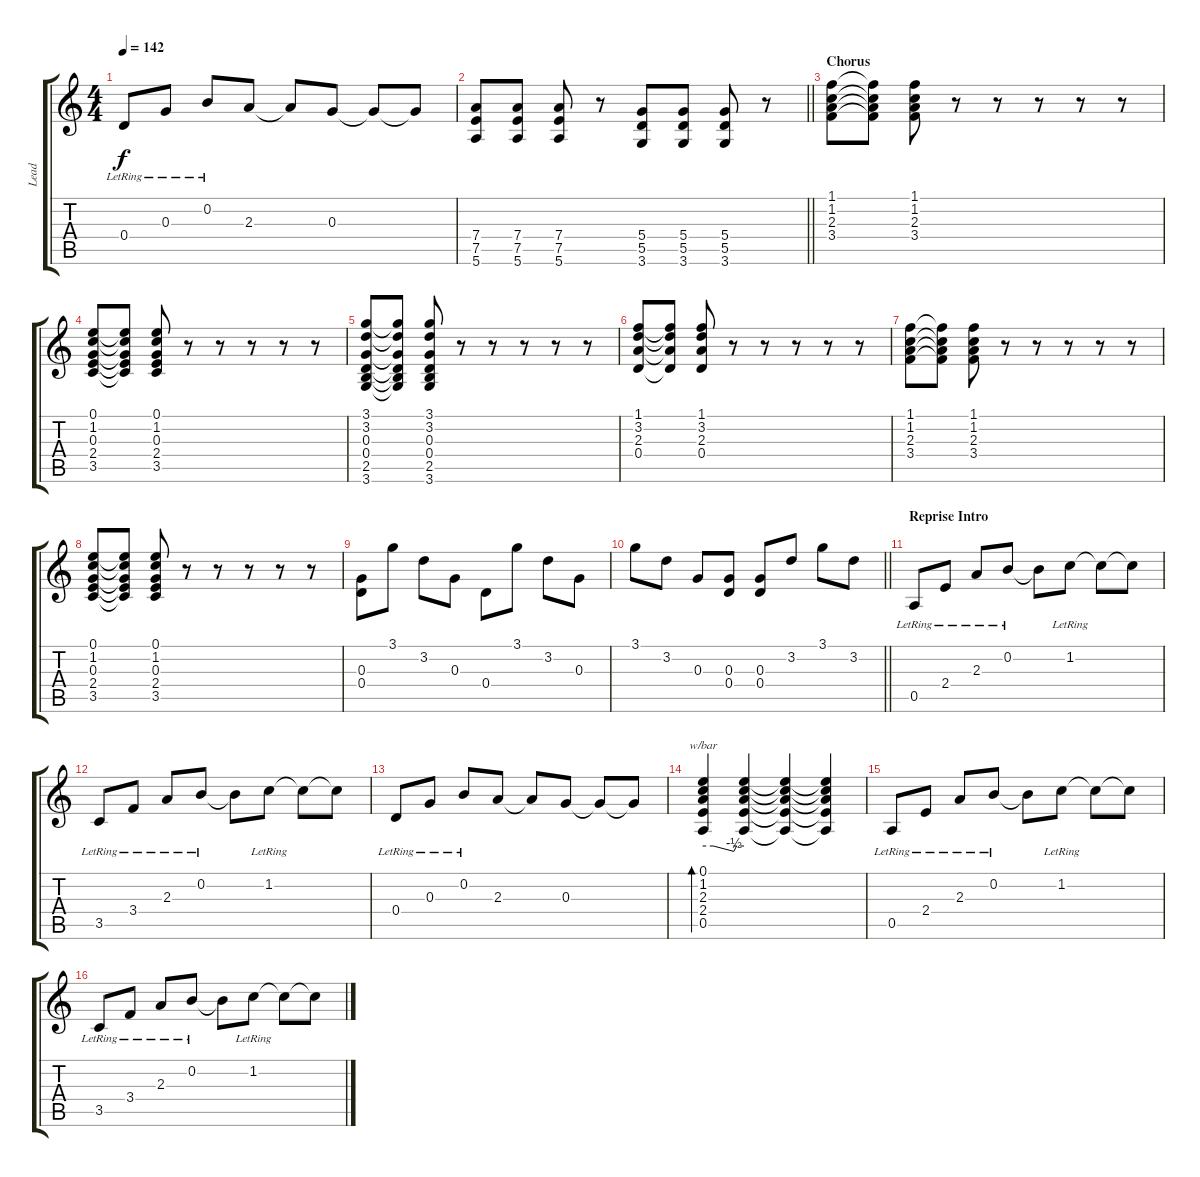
\track ("Lead" "Lead") {instrument electricguitarclean}
\staff {score tabs}
\tuning (E4 B3 G3 D3 A2 E2) {hide}
\ts (4 4)
\tempo 142
\clef g2
\ks c
0.4{lr}.8{dy f} 0.3{lr}.8 0.2{lr}.8 2.3.8 2.3{t}.8 0.3.8 0.3{t}.8 0.3{t}.8 |
\barLineRight lightlight
(7.4 7.5 5.6).8 (7.4 7.5 5.6).8 (7.4 7.5 5.6).8 r.8 (5.4 5.5 3.6).8 (5.4 5.5 3.6).8 (5.4 5.5 3.6).8 r.8 |
\section ("" "Chorus")
(1.1 1.2 2.3 3.4).8 (1.1{t} 1.2{t} 2.3{t} 3.4{t}).8 (1.1 1.2 2.3 3.4).8 r.8 r.8 r.8 r.8 r.8 |
(0.1 1.2 0.3 2.4 3.5).8 (0.1{t} 1.2{t} 0.3{t} 2.4{t} 3.5{t}).8 (0.1 1.2 0.3 2.4 3.5).8 r.8 r.8 r.8 r.8 r.8 |
(3.1 3.2 0.3 0.4 2.5 3.6).8 (3.1{t} 3.2{t} 0.3{t} 0.4{t} 2.5{t} 3.6{t}).8 (3.1 3.2 0.3 0.4 2.5 3.6).8 r.8 r.8 r.8 r.8 r.8 |
(1.1 3.2 2.3 0.4).8 (1.1{t} 3.2{t} 2.3{t} 0.4{t}).8 (1.1 3.2 2.3 0.4).8 r.8 r.8 r.8 r.8 r.8 |
(1.1 1.2 2.3 3.4).8 (1.1{t} 1.2{t} 2.3{t} 3.4{t}).8 (1.1 1.2 2.3 3.4).8 r.8 r.8 r.8 r.8 r.8 |
(0.1 1.2 0.3 2.4 3.5).8 (0.1{t} 1.2{t} 0.3{t} 2.4{t} 3.5{t}).8 (0.1 1.2 0.3 2.4 3.5).8 r.8 r.8 r.8 r.8 r.8 |
(0.3 0.4).8 3.1.8 3.2.8 0.3.8 0.4.8 3.1.8 3.2.8 0.3.8 |
\barLineRight lightlight
3.1.8 3.2.8 0.3.8 (0.3 0.4).8 (0.3 0.4).8 3.2.8 3.1.8 3.2.8 |
\section ("" "Reprise Intro")
0.5{lr}.8 2.4{lr}.8 2.3{lr}.8 0.2{lr}.8 0.2{t}.8 1.2{lr}.8 1.2{t}.8 1.2{t}.8 |
3.5{lr}.8 3.4{lr}.8 2.3{lr}.8 0.2{lr}.8 0.2{t}.8 1.2{lr}.8 1.2{t}.8 1.2{t}.8 |
0.4{lr}.8 0.3{lr}.8 0.2{lr}.8 2.3.8 2.3{t}.8 0.3.8 0.3{t}.8 0.3{t}.8 |
(0.1 1.2 2.3 2.4 0.5).4{tbe (custom default 0 0 15 0 45 -2 49 0 60 0) bd 120} (0.1{t} 1.2{t} 2.3{t} 2.4{t} 0.5{t}).4 (0.1{t} 1.2{t} 2.3{t} 2.4{t} 0.5{t}).4 (0.1{t} 1.2{t} 2.3{t} 2.4{t} 0.5{t}).4 |
0.5{lr}.8 2.4{lr}.8 2.3{lr}.8 0.2{lr}.8 0.2{t}.8 1.2{lr}.8 1.2{t}.8 1.2{t}.8 |
3.5{lr}.8 3.4{lr}.8 2.3{lr}.8 0.2{lr}.8 0.2{t}.8 1.2{lr}.8 1.2{t}.8 1.2{t}.8
